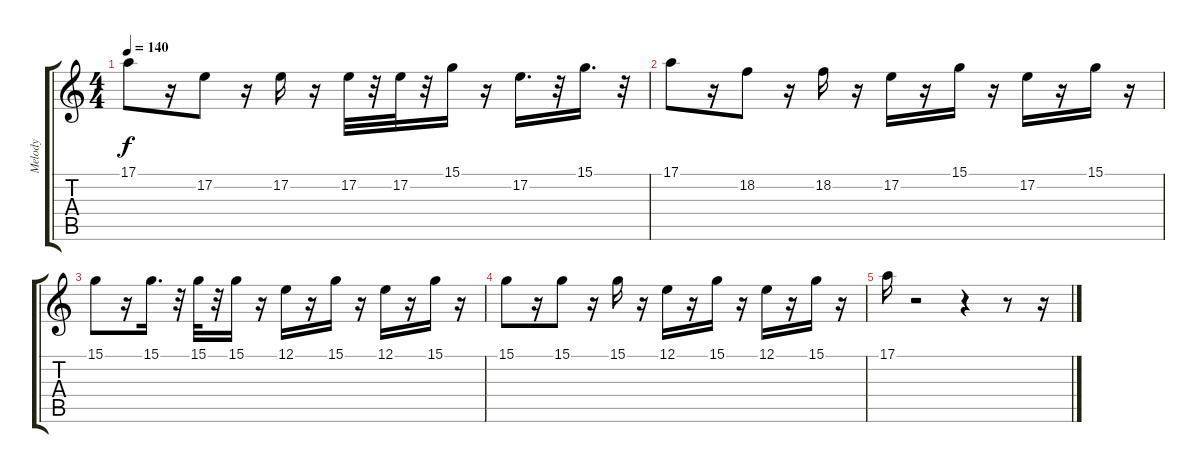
\track ("Melody" "Melody") {instrument lead2sawtooth}
\staff {score tabs}
\tuning (E4 B3 G3 D3 A2 E2) {hide}
\ts (4 4)
\tempo 140
\clef g2
\ks c
17.1.8{dy f} r.16 17.2.8 r.16 17.2.16 r.16 17.2.32 r.32 17.2.32 r.32 15.1.16 r.16 17.2.16{d} r.32 15.1.16{d} r.32 |
17.1.8 r.16 18.2.8 r.16 18.2.16 r.16 17.2.16 r.16 15.1.16 r.16 17.2.16 r.16 15.1.16 r.16 |
15.1.8 r.16 15.1.16{d} r.32 15.1.32 r.32 15.1.16 r.16 12.1.16 r.16 15.1.16 r.16 12.1.16 r.16 15.1.16 r.16 |
15.1.8 r.16 15.1.8 r.16 15.1.16 r.16 12.1.16 r.16 15.1.16 r.16 12.1.16 r.16 15.1.16 r.16 |
17.1.16 r.2 r.4 r.8 r.16
